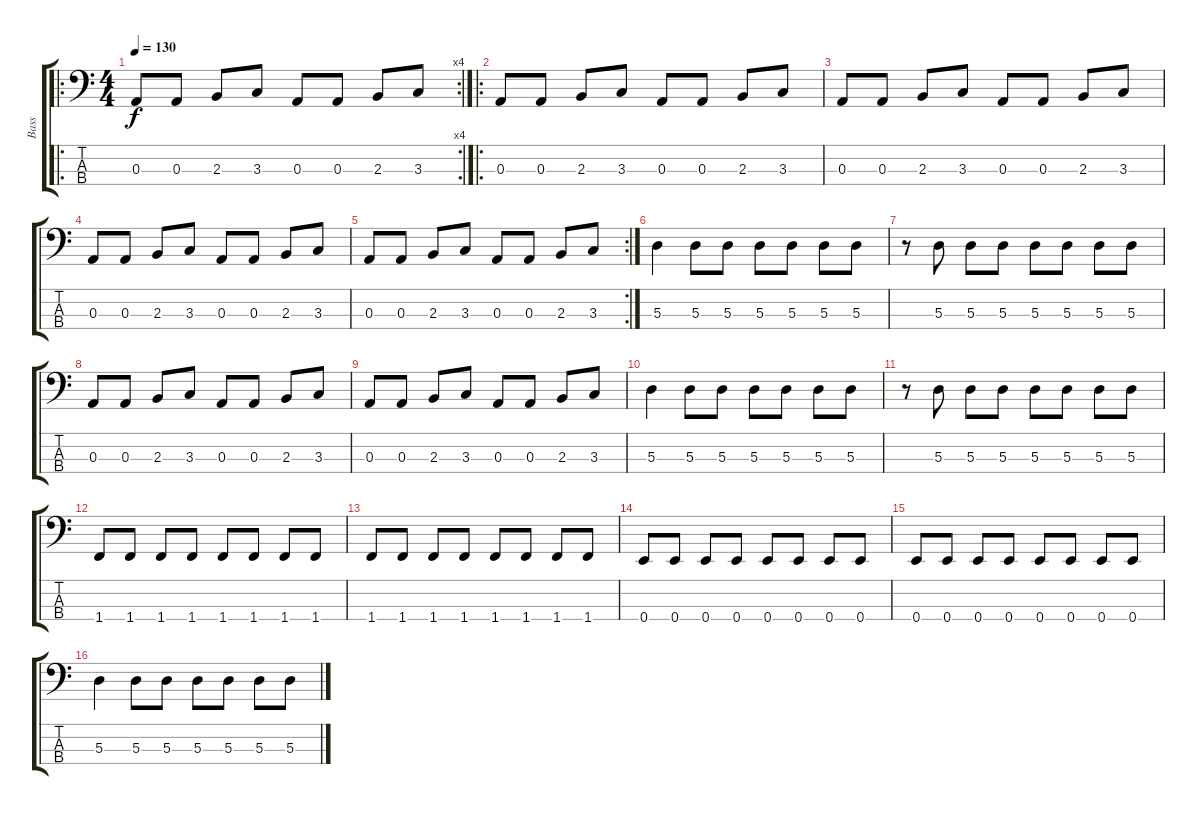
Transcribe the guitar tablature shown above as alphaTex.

\track ("Bass" "Bass") {instrument electricbassfinger}
\staff {score tabs}
\tuning (G2 D2 A1 E1) {hide}
\ro
\rc 4
\ts (4 4)
\tempo 130
\clef f4
\ks c
0.3.8{dy f instrument electricbassfinger} 0.3.8 2.3.8 3.3.8 0.3.8 0.3.8 2.3.8 3.3.8 |
\ro
0.3.8 0.3.8 2.3.8 3.3.8 0.3.8 0.3.8 2.3.8 3.3.8 |
0.3.8 0.3.8 2.3.8 3.3.8 0.3.8 0.3.8 2.3.8 3.3.8 |
0.3.8 0.3.8 2.3.8 3.3.8 0.3.8 0.3.8 2.3.8 3.3.8 |
\rc 2
0.3.8 0.3.8 2.3.8 3.3.8 0.3.8 0.3.8 2.3.8 3.3.8 |
5.3.4 5.3.8 5.3.8 5.3.8 5.3.8 5.3.8 5.3.8 |
r.8 5.3.8 5.3.8 5.3.8 5.3.8 5.3.8 5.3.8 5.3.8 |
0.3.8 0.3.8 2.3.8 3.3.8 0.3.8 0.3.8 2.3.8 3.3.8 |
0.3.8 0.3.8 2.3.8 3.3.8 0.3.8 0.3.8 2.3.8 3.3.8 |
5.3.4 5.3.8 5.3.8 5.3.8 5.3.8 5.3.8 5.3.8 |
r.8 5.3.8 5.3.8 5.3.8 5.3.8 5.3.8 5.3.8 5.3.8 |
1.4.8 1.4.8 1.4.8 1.4.8 1.4.8 1.4.8 1.4.8 1.4.8 |
1.4.8 1.4.8 1.4.8 1.4.8 1.4.8 1.4.8 1.4.8 1.4.8 |
0.4.8 0.4.8 0.4.8 0.4.8 0.4.8 0.4.8 0.4.8 0.4.8 |
0.4.8 0.4.8 0.4.8 0.4.8 0.4.8 0.4.8 0.4.8 0.4.8 |
5.3.4 5.3.8 5.3.8 5.3.8 5.3.8 5.3.8 5.3.8
